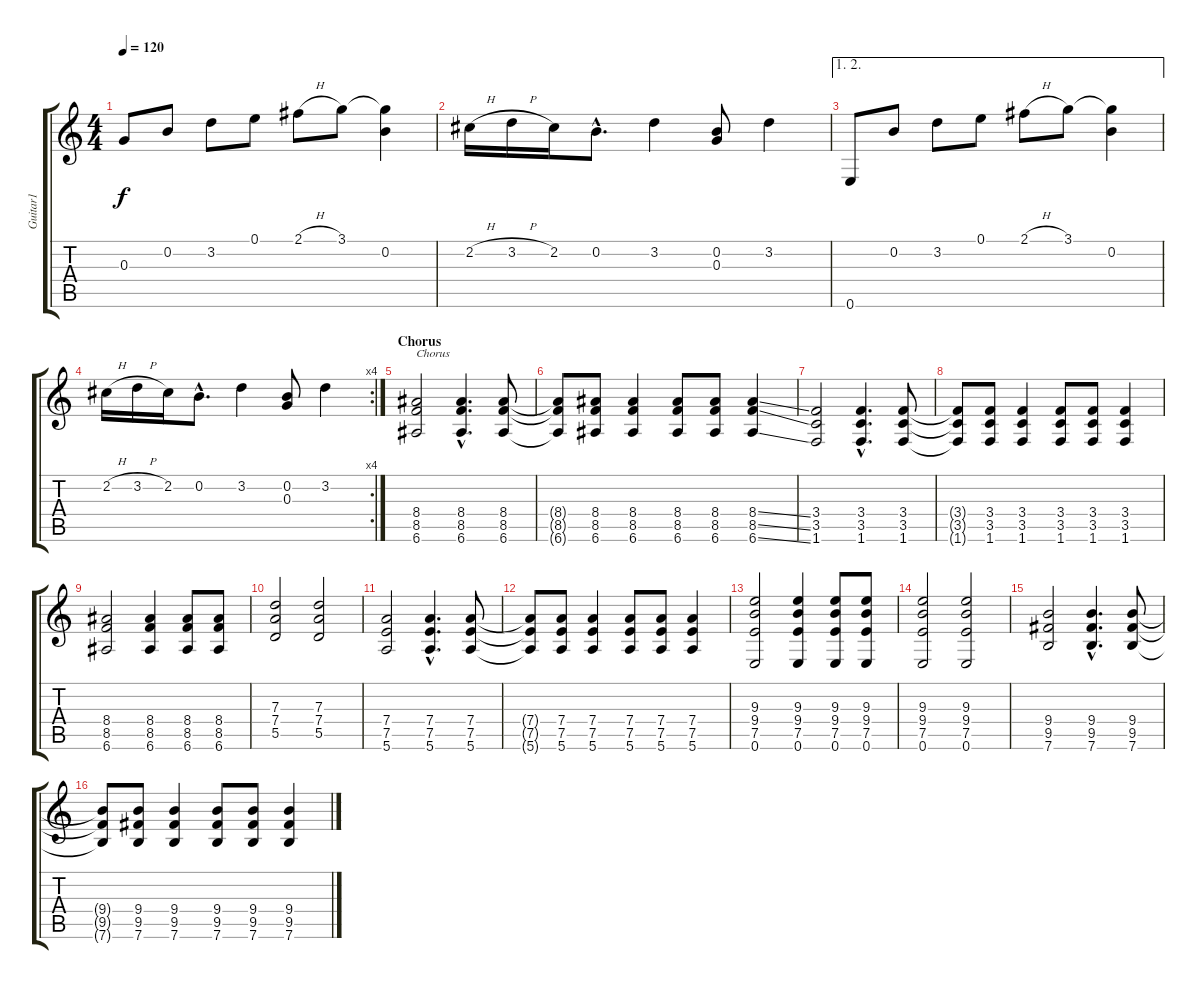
\track ("Guitar1" "Guitar1") {instrument acousticguitarsteel}
\staff {score tabs}
\tuning (E4 B3 G3 D3 A2 E2) {hide}
\ts (4 4)
\tempo 120
\clef g2
\ks c
0.3.8{dy f} 0.2.8 3.2.8 0.1.8 2.1{h}.8 3.1.8 (3.1{t} 0.2).4 |
2.2{h}.16 3.2{h}.16 2.2.16 0.2{hac}.8{d} 3.2.4 (0.2 0.3).8 3.2.4 |
\ae (1 2)
0.6.8 0.2.8 3.2.8 0.1.8 2.1{h}.8 3.1.8 (3.1{t} 0.2).4 |
\rc 4
2.2{h}.16 3.2{h}.16 2.2.16 0.2{hac}.8{d} 3.2.4 (0.2 0.3).8 3.2.4 |
\section ("" "Chorus")
(8.4 8.5 6.6).2{txt "Chorus"} (8.4{hac} 8.5{hac} 6.6{hac}).4{d} (8.4 8.5 6.6).8 |
(8.4{t} 8.5{t} 6.6{t}).8 (8.4 8.5 6.6).8 (8.4 8.5 6.6).4 (8.4 8.5 6.6).8 (8.4 8.5 6.6).8 (8.4{ss} 8.5{ss} 6.6{ss}).4 |
(3.4 3.5 1.6).2 (3.4{hac} 3.5{hac} 1.6{hac}).4{d} (3.4 3.5 1.6).8 |
(3.4{t} 3.5{t} 1.6{t}).8 (3.4 3.5 1.6).8 (3.4 3.5 1.6).4 (3.4 3.5 1.6).8 (3.4 3.5 1.6).8 (3.4 3.5 1.6).4 |
(8.4 8.5 6.6).2 (8.4 8.5 6.6).4 (8.4 8.5 6.6).8 (8.4 8.5 6.6).8 |
(7.3 7.4 5.5).2 (7.3 7.4 5.5).2 |
(7.4 7.5 5.6).2 (7.4{hac} 7.5{hac} 5.6{hac}).4{d} (7.4 7.5 5.6).8 |
(7.4{t} 7.5{t} 5.6{t}).8 (7.4 7.5 5.6).8 (7.4 7.5 5.6).4 (7.4 7.5 5.6).8 (7.4 7.5 5.6).8 (7.4 7.5 5.6).4 |
(9.3 9.4 7.5 0.6).2 (9.3 9.4 7.5 0.6).4 (9.3 9.4 7.5 0.6).8 (9.3 9.4 7.5 0.6).8 |
(9.3 9.4 7.5 0.6).2 (9.3 9.4 7.5 0.6).2 |
(9.4 9.5 7.6).2 (9.4{hac} 9.5{hac} 7.6{hac}).4{d} (9.4 9.5 7.6).8 |
(9.4{t} 9.5{t} 7.6{t}).8 (9.4 9.5 7.6).8 (9.4 9.5 7.6).4 (9.4 9.5 7.6).8 (9.4 9.5 7.6).8 (9.4 9.5 7.6).4
